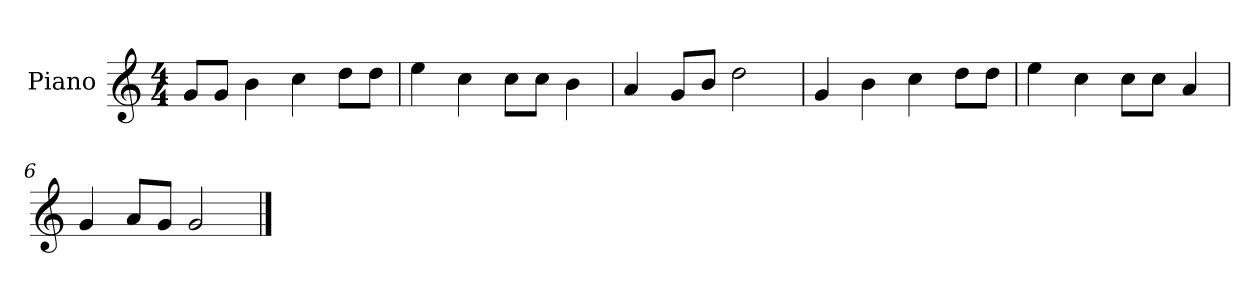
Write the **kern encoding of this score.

**kern
*part1
*staff1
*I"Piano
*I'P-no
*clefG2
*k[]
*M4/4
*MM90
=1
8g/L
8g/J
4b\
4cc\
8dd\L
8dd\J
=2
4ee\
4cc\
8cc\L
8cc\J
4b\
=3
4a/
8g/L
8b/J
2dd\
=4
4g/
4b\
4cc\
8dd\L
8dd\J
=5
4ee\
4cc\
8cc\L
8cc\J
4a/
=6
4g/
8a/L
8g/J
2g/
==
*-
